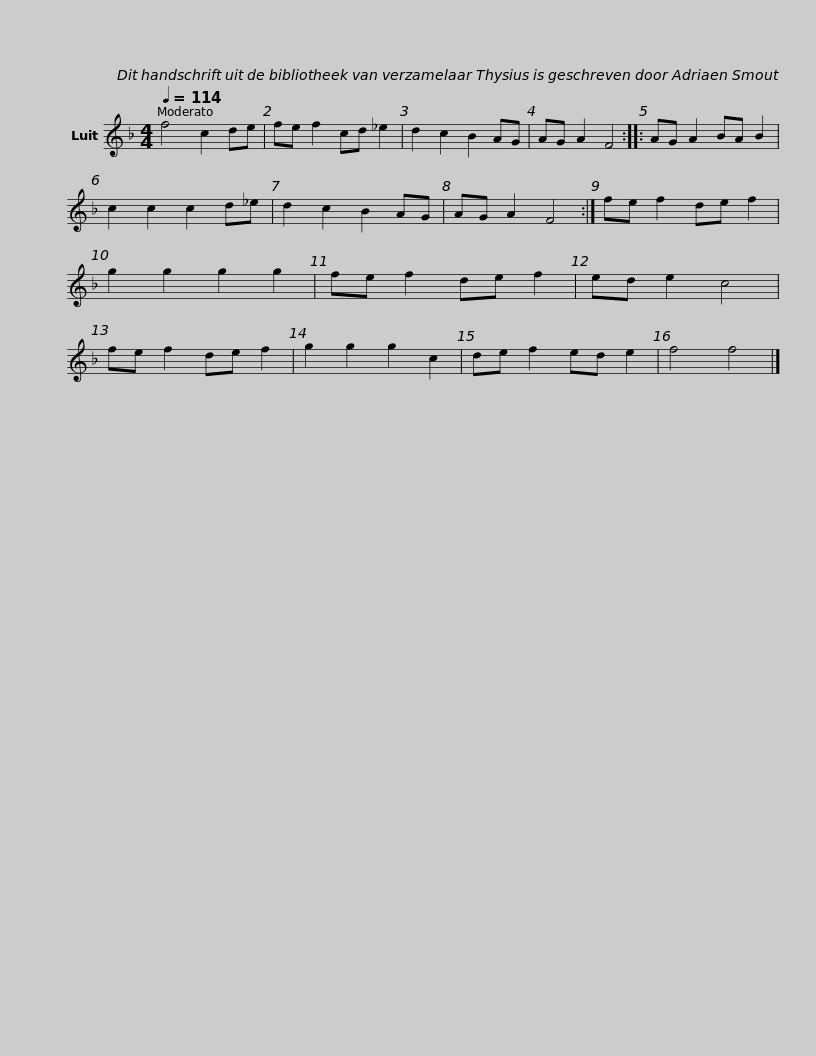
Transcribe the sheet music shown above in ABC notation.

X:1
L:1/8
Q:1/4=114
M:4/4
I:linebreak $
K:F
V:1 treble
V:1
 f4 c2 de | fe f2 cd _e2 | d2 c2 B2 AG | AG A2 F4 ::$ AG A2 BA B2 | %5
 c2 c2 c2 d_e | d2 c2 B2 AG | AG A2 F4 :|$ fe f2 de f2 | g2 g2 g2 g2 | %10
 fe f2 de f2 | ed e2 c4 |$ fe f2 de f2 | g2 g2 g2 c2 | de f2 ed e2 | %15
 f4 f4 |] %16
